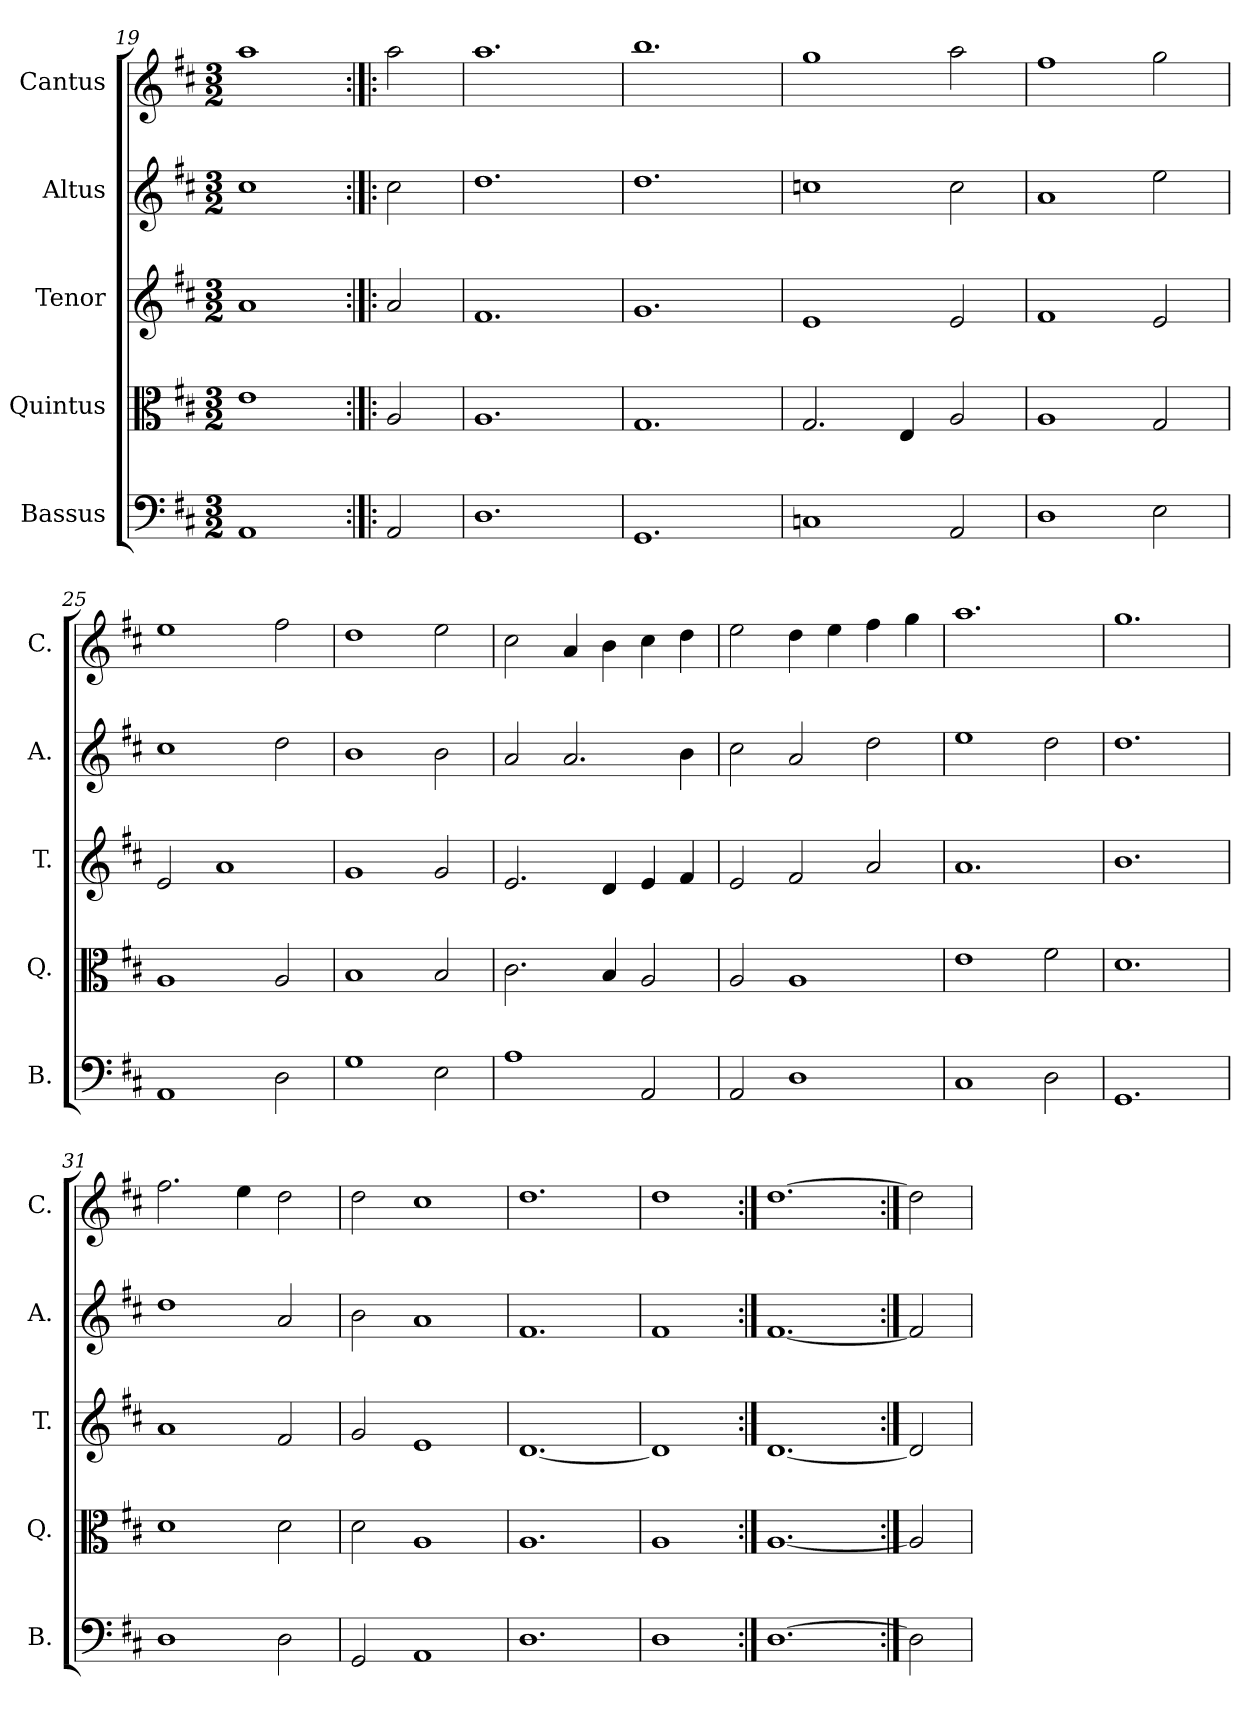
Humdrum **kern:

**kern	**kern	**kern	**kern	**kern
*part5	*part4	*part3	*part2	*part1
*staff5	*staff4	*staff3	*staff2	*staff1
*I"Bassus	*I"Quintus	*I"Tenor	*I"Altus	*I"Cantus
*I'B.	*I'Q.	*I'T.	*I'A.	*I'C.
*clefF4	*clefC3	*clefG2	*clefG2	*clefG2
*k[f#c#]	*k[f#c#]	*k[f#c#]	*k[f#c#]	*k[f#c#]
*D:	*D:	*D:	*D:	*D:
*M3/2	*M3/2	*M3/2	*M3/2	*M3/2
=19	=19	=19	=19	=19
1AA/	1e\	1a/	1cc#\	1aa\
=20:|!|:	=20:|!|:	=20:|!|:	=20:|!|:	=20:|!|:
2AA/	2A/	2a/	2cc#\	2aa\
=21	=21	=21	=21	=21
1.D\	1.A/	1.f#/	1.dd\	1.aa\
=22	=22	=22	=22	=22
1.GG/	1.G/	1.g/	1.dd\	1.bb\
=23	=23	=23	=23	=23
1Cn/	2.G/	1e/	1ccn\	1gg\
.	4E/	.	.	.
2AA/	2A/	2e/	2cc\	2aa\
!!LO:LB:g=z
=24	=24	=24	=24	=24
1D\	1A/	1f#/	1a/	1ff#\
2E\	2G/	2e/	2ee\	2gg\
=25	=25	=25	=25	=25
1AA/	1A/	2e/	1cc#\	1ee\
.	.	1a/	.	.
2D\	2A/	.	2dd\	2ff#\
=26	=26	=26	=26	=26
1G\	1B/	1g/	1b\	1dd\
2E\	2B/	2g/	2b\	2ee\
=27	=27	=27	=27	=27
1A\	2.c#\	2.e/	2a/	2cc#\
.	.	.	2.a/	4a/
.	4B/	4d/	.	4b\
2AA/	2A/	4e/	.	4cc#\
.	.	4f#/	4b\	4dd\
=28	=28	=28	=28	=28
2AA/	2A/	2e/	2cc#\	2ee\
1D\	1A/	2f#/	2a/	4dd\
.	.	.	.	4ee\
.	.	2a/	2dd\	4ff#\
.	.	.	.	4gg\
=29	=29	=29	=29	=29
1C#/	1e\	1.a/	1ee\	1.aa\
2D\	2f#\	.	2dd\	.
=30	=30	=30	=30	=30
1.GG/	1.d\	1.b\	1.dd\	1.gg\
=31	=31	=31	=31	=31
1D\	1d\	1a/	1dd\	2.ff#\
.	.	.	.	4ee\
2D\	2d\	2f#/	2a/	2dd\
=32	=32	=32	=32	=32
2GG/	2d\	2g/	2b\	2dd\
1AA/	1A/	1e/	1a/	1cc#\
=33	=33	=33	=33	=33
1.D\	1.A/	[1.d/	1.f#/	1.dd\
=34	=34	=34	=34	=34
1D\	1A/	1d/]	1f#/	1dd\
=35:|!	=35:|!	=35:|!	=35:|!	=35:|!
[1.D\	[1.A/	[1.d/	[1.f#/	[1.dd\
=36:|!	=36:|!	=36:|!	=36:|!	=36:|!
2D\]	2A/]	2d/]	2f#/]	2dd\]
=	=	=	=	=
*-	*-	*-	*-	*-
